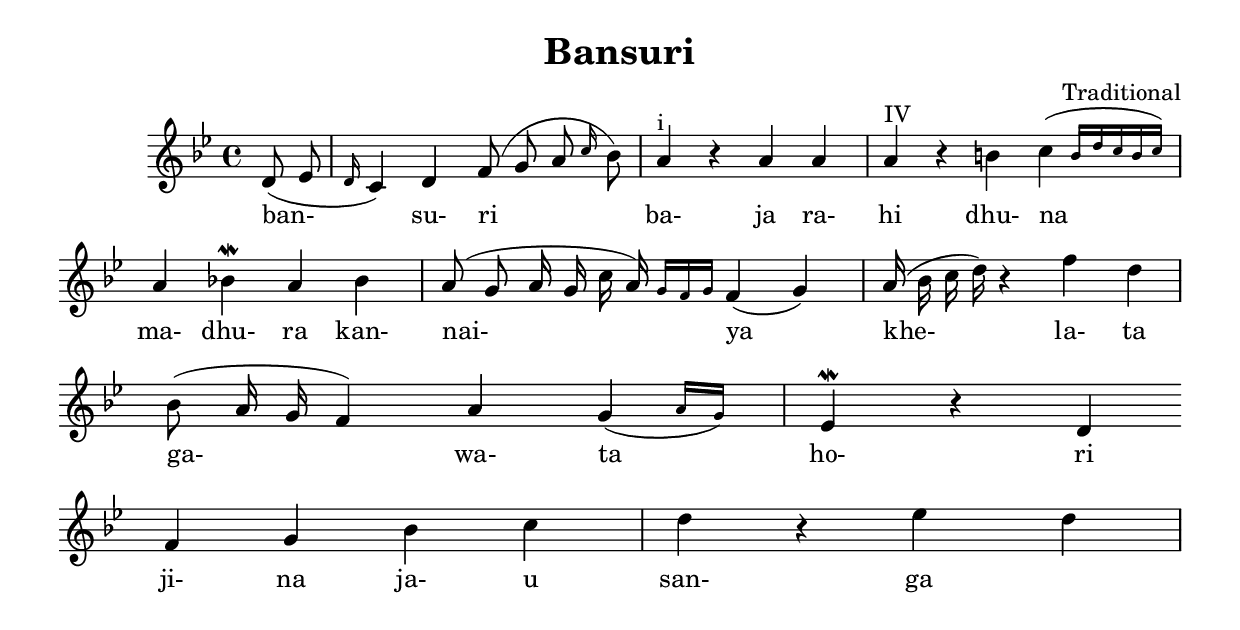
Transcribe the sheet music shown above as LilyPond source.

#(ly:set-option 'midi-extension "mid")
\version "2.12.3"
\include "english.ly"
\header{
title = "Bansuri"
composer = "Traditional"
}
%{

%}
melody = {
\time 4/4
\clef treble
\key c \phrygian
\autoBeamOn
\cadenzaOn


 \bar "|:"  c'8( df'8 \bar "|"  \grace {c'16}bf4) c'4 ef'8( f'8 \afterGrace g'8{bf'16} af'8) \bar "|"  g'4^"i" r4 g'4 g'4 \bar "|"  g'4^"IV" r4 a'4 \afterGrace bf'4({a'16[ c''16 bf'16 a'16 bf'16])} \bar "|"  \break
\grace s64 g'4 af'4\mordent g'4 af'4 \bar "|"  g'8( f'8 g'16 f'16 bf'16 g'16) \grace {f'16[ ef'16 f'16]}ef'4( f'4) \bar "|"  g'16( af'16 bf'16 c''16) r4 ef''4 c''4 \bar "|"  \break
\grace s64 af'8( g'16 f'16 ef'4) g'4 \afterGrace f'4({g'16[ f'16])} \bar "|"  df'4\mordent r4 c'4 \bar ":|"  \break
\grace s64 ef'4 f'4 af'4 bf'4 \bar "|"  c''4 r4 df''4 c''4 \bar "|"  \break

}


text = \lyricmode {
ban-   su- ri    ba- ja ra- hi dhu- na ma- dhu- ra kan- nai-      ya  khe-    la- ta ga-    wa- ta ho- ri ji- na ja- u san- ga  
}

\score{
\transpose c' d'
<<
\new Voice = "one" {
\melody
}
\new Lyrics \lyricsto "one" \text
>>
\layout {
\context {
\Score
\remove "Bar_number_engraver"
}
}
\midi {
\context {
\Score
tempoWholesPerMinute = #(ly:make-moment 200 4)
}
}
}